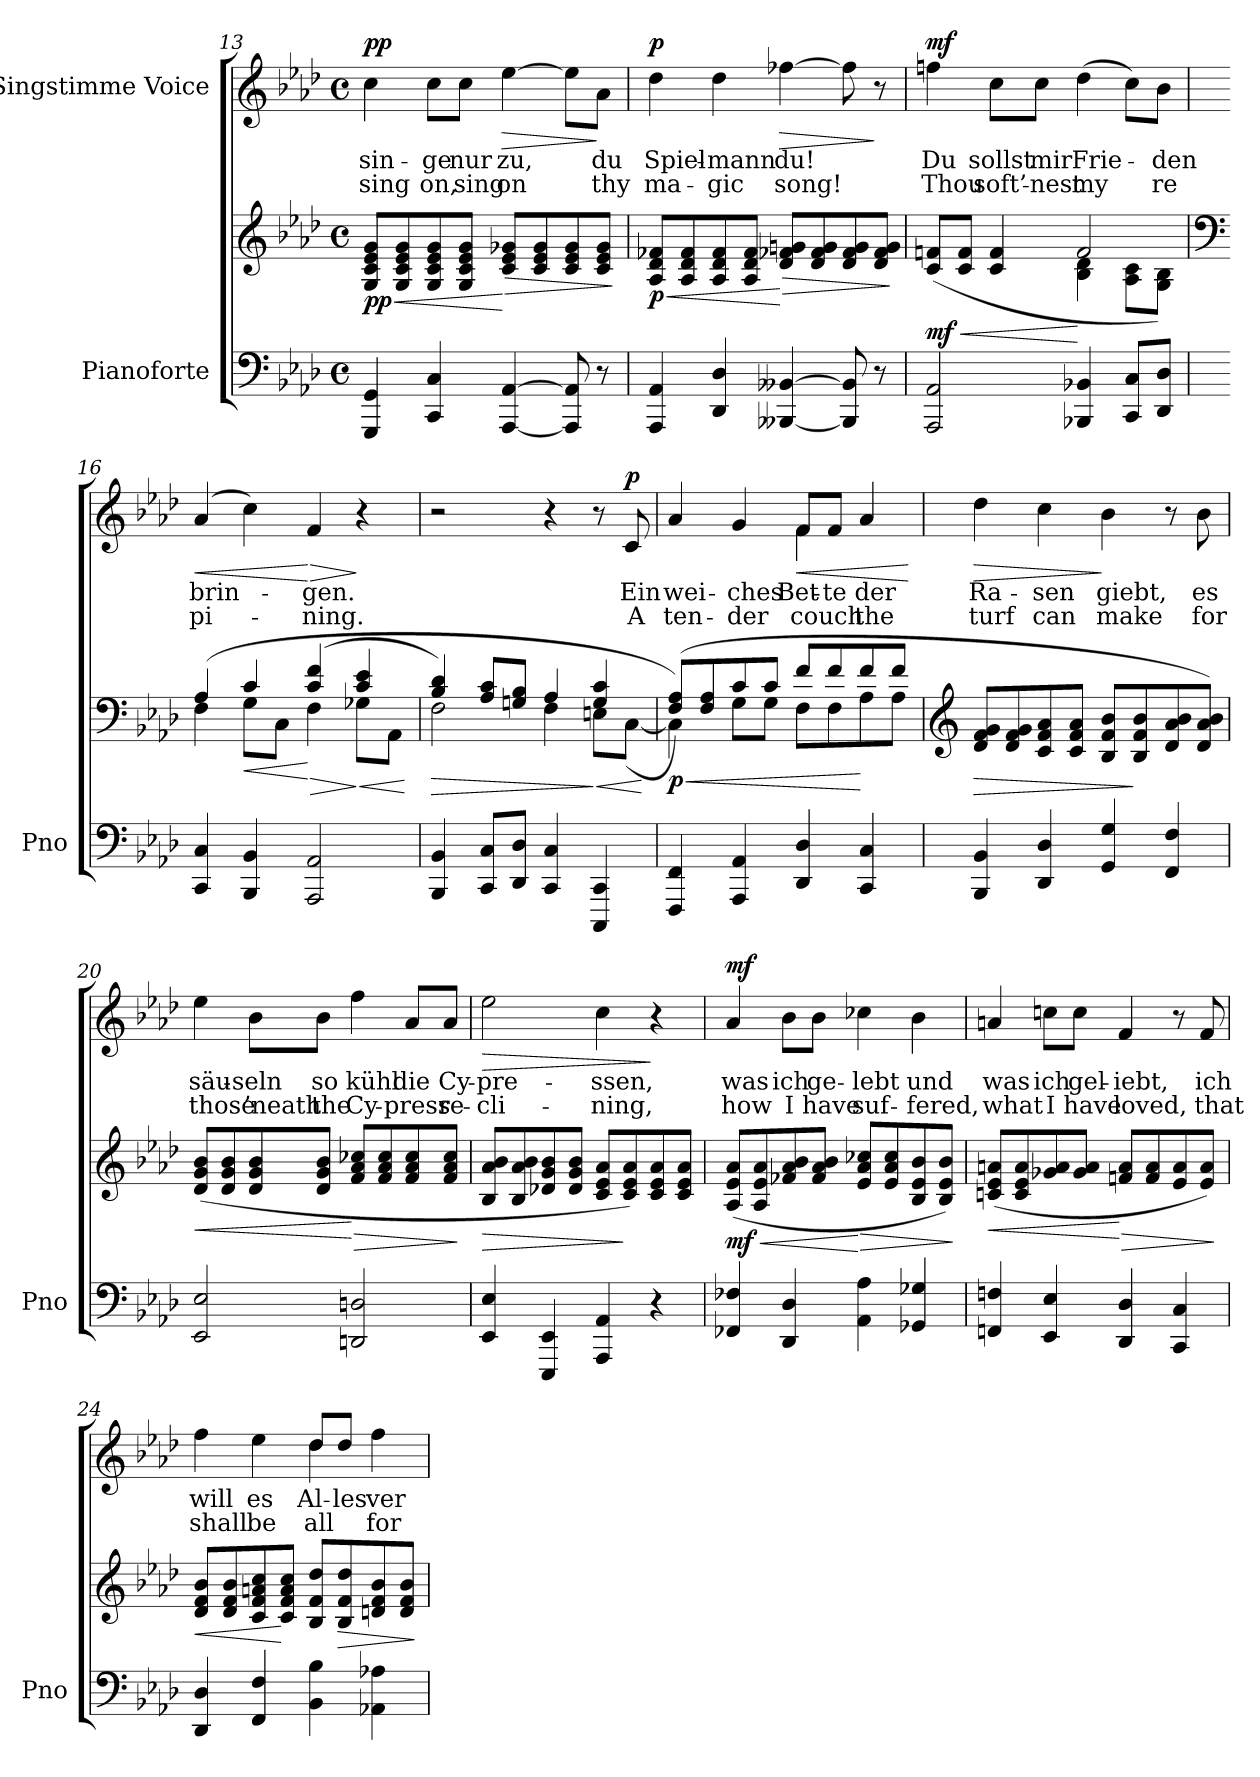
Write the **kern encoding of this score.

**kern	**kern	**dynam	**kern	**text	**text	**dynam
*part2	*part2	*part2	*part1	*part1	*part1	*part1
*staff3	*staff2	*staff2/3	*staff1	*staff1	*staff1	*staff1
*I"Pianoforte	*	*	*I"Singstimme Voice	*	*	*
*I'Pno	*	*	*	*	*	*
*clefF4	*clefG2	*	*clefG2	*	*	*
*k[b-e-a-d-]	*k[b-e-a-d-]	*	*k[b-e-a-d-]	*	*	*
*M4/4	*M4/4	*	*M4/4	*	*	*
*met(c)	*met(c)	*	*met(c)	*	*	*
=13	=13	=13	=13	=13	=13	=13
!	!	!LO:HP:b	!	!LO:LY:b	!LO:LY:b	!
!	!	!LO:DY:n=1:b	!	!	!	!LO:DY:a
4GGG/ 4GG/	8G/ 8c/ 8e-/ 8g/L	< pp	4cc\	sin-	sing	pp
.	8G/ 8c/ 8e-/ 8g/	.	.	.	.	.
!	!	!	!	!LO:LY:b	!LO:LY:b	!
4CC/ 4C/	8G/ 8c/ 8e-/ 8g/	.	8cc\L	-ge	on,	.
!	!	!	!	!LO:LY:b	!LO:LY:b	!
.	8G/ 8c/ 8e-/ 8g/J	.	8cc\J	nur	sing	.
!	!	!LO:HP:n=1:b	!	!LO:LY:b	!LO:LY:b	!LO:HP:b
[4AAA-/ [4AA-/	8c/ 8e-/ 8g-X/L	[ >	[4ee-\	zu,	on	>
.	8c/ 8e-/ 8g-/	.	.	.	.	.
8AAA-/] 8AA-/]	8c/ 8e-/ 8g-/	.	8ee-\L]	.	.	.
!	!	!	!	!LO:LY:b	!LO:LY:b	!
8r	8c/ 8e-/ 8g-/J	.	8a-\J	du	thy	]
.	.	]	.	.	.	.
=14	=14	=14	=14	=14	=14	=14
!	!	!LO:HP:b	!	!LO:LY:b	!LO:LY:b	!
!	!	!LO:DY:n=1:b	!	!	!	!LO:DY:a
4AAA-/ 4AA-/	8A-/ 8d-/ 8f-X/L	< p	4dd-\	Spiel-	ma-	p
.	8A-/ 8d-/ 8f-/	.	.	.	.	.
!	!	!	!	!LO:LY:b	!LO:LY:b	!
4DD-/ 4D-/	8A-/ 8d-/ 8f-/	.	4dd-\	-mann	-gic	.
.	8A-/ 8d-/ 8f-/J	.	.	.	.	.
!	!	!LO:HP:n=1:b	!	!LO:LY:b	!LO:LY:b	!LO:HP:b
[4BBB--X/ [4BB--X/	8d-/ 8f-X/ 8gn/L	[ >	[4ff-X\	du!	song!	>
.	8d-/ 8f-/ 8g/	.	.	.	.	.
8BBB--/] 8BB--/]	8d-/ 8f-/ 8g/	.	8ff-\]	.	.	.
8r	8d-/ 8f-/ 8g/J	.	8r	.	.	]
.	.	]	.	.	.	.
=15	=15	=15	=15	=15	=15	=15
!	!	!LO:HP:b	!	!LO:LY:b	!LO:LY:b	!
*	*^	*	*	*	*	*
!	!	!	!LO:DY:n=1:b	!	!	!	!LO:DY:a
2AAA-/ 2AA-/	(8c/ 8fn/L	2ryy	< mf	4ffn\	Du	Thou	mf
.	8c/ 8f/J	.	.	.	.	.	.
!	!	!	!	!	!LO:LY:b	!LO:LY:b	!
.	4c/ 4f/	.	.	8cc\L	sollst	soft’-	.
!	!	!	!	!	!LO:LY:b	!LO:LY:b	!
.	.	.	.	8cc\J	mir	-nest	.
!	!	!	!	!	!LO:LY:b	!LO:LY:b	!
4BBB-X/ 4BB-X/	2f/	4B-\ 4d-\	[	(4dd-\	Frie-	my	.
8CC/ 8C/L	.	8A-\ 8c\L	.	8cc\L)	.	.	.
!	!	!	!	!	!LO:LY:b	!LO:LY:b	!
8DD-/ 8D-/J	.	8G\ 8B-\J)	.	8b-\J	-den	re	.
!!LO:PB:g=z
=16	=16	=16	=16	=16	=16	=16	=16
*	*clefF4	*	*	*	*	*	*
!	!	!	!	!	!LO:LY:b	!LO:LY:b	!LO:HP:b
4CC/ 4C/	(4A-/	4F\	.	(4a-/	brin-	pi-	<
!	!	!	!LO:HP:b	!	!	!	!
4BBB-/ 4BB-/	4c/	8G\L	<	4cc\)	.	.	.
.	.	(>8C\J	.	.	.	.	.
!	!	!	!LO:HP:n=1:b	!	!LO:LY:b	!LO:LY:b	!LO:HP:n=1:b
2AAA-/ 2AA-/	(4c/ 4f/	4F\	[ >	4f/	-gen.	-ning.	[ >
!	!	!	!LO:HP:n=1:b	!	!	!	!
.	4c/ 4e-/	8G-X\L	] <	4r	.	.	]
.	.	8AA-\J	.	.	.	.	.
*	*v	*v	*	*	*	*	*
.	.	[	.	.	.	.
=17	=17	=17	=17	=17	=17	=17
!	!	!LO:HP:b	!	!	!	!
*	*^	*	*	*	*	*
4BBB-/ 4BB-/	4B-/ 4d-/)	2F\	>	2r	.	.	.
8CC/ 8C/L	8A-/ 8c/L	.	.	.	.	.	.
8DD-/ 8D-/J	8Gn/ 8B-/J	.	.	.	.	.	.
4CC/ 4C/	4A-/	4F\	.	4r	.	.	.
!	!	!	!LO:HP:n=1:b	!	!	!	!
4CCC/ 4CC/	4G/ 4c/	8En\L	] <	8r	.	.	.
!	!	!	!	!	!LO:LY:b	!LO:LY:b	!LO:DY:a
.	.	(>[8C\J	.	8c/	Ein	A	p
*	*v	*v	*	*	*	*	*
.	.	[	.	.	.	.
=18	=18	=18	=18	=18	=18	=18
!	!	!LO:HP:b	!	!LO:LY:b	!LO:LY:b	!
*	*^	*	*^	*	*	*
!	!	!	!LO:DY:n=1:b	!	!	!	!	!
4FFF/ 4FF/	(8F/ 8A-/L))	4C\]	< p	4a-/	2ryy	wei-	ten-	.
.	8F/ 8A-/	.	.	.	.	.	.	.
!	!	!	!	!	!	!LO:LY:b	!LO:LY:b	!
4AAA-/ 4AA-/	8c/	8G\L	.	4g/	.	-ches	-der	.
.	8c/J	8G\J	.	.	.	.	.	.
!	!	!	!	!	!	!LO:LY:b	!LO:LY:b	!LO:HP:b
4DD-/ 4D-/	8f/L	8F\L	.	8f/L	4f\	Bet-	couch	<
!	!	!	!	!	!	!LO:LY:b	!	!
.	8f/	8F\	.	8f/J	.	-te	.	.
!	!	!	!	!	!	!LO:LY:b	!LO:LY:b	!
4CC/ 4C/	8f/	8A-\	[	4a-/	4ryy	der	the	.
.	8f/J	8A-\J	.	.	.	.	.	.
*	*v	*v	*	*	*	*	*	*
*	*	*	*v	*v	*	*	*
.	.	.	.	.	.	[
=19	=19	=19	=19	=19	=19	=19
*	*clefG2	*	*	*	*	*
!	!	!LO:HP:b	!	!LO:LY:b	!LO:LY:b	!LO:HP:b
4BBB-/ 4BB-/	8d-/ 8f/ 8g/L	>	4dd-\	Ra-	turf	>
.	8d-/ 8f/ 8g/	.	.	.	.	.
!	!	!	!	!LO:LY:b	!LO:LY:b	!
4DD-/ 4D-/	8c/ 8f/ 8a-/	.	4cc\	-sen	can	.
.	8c/ 8f/ 8a-/J	.	.	.	.	.
!	!	!	!	!LO:LY:b	!LO:LY:b	!
4GG/ 4G/	8B-/ 8f/ 8b-/L	.	4b-\	giebt,	make	]
.	8B-/ 8f/ 8b-/	]	.	.	.	.
4FF/ 4F/	8d-/ 8a-/ 8b-/	.	8r	.	.	.
!	!	!	!	!LO:LY:b	!LO:LY:b	!
.	8d-/ 8a-/ 8b-/J)	.	8b-\	es	for	.
!!LO:LB:g=z
=20	=20	=20	=20	=20	=20	=20
!	!	!LO:HP:b	!	!LO:LY:b	!LO:LY:b	!
2EE-/ 2E-/	(8d-/ 8g/ 8b-/L	<	4ee-\	säu-	those	.
.	8d-/ 8g/ 8b-/	.	.	.	.	.
!	!	!	!	!LO:LY:b	!LO:LY:b	!
.	8d-/ 8g/ 8b-/	.	8b-\L	-seln	’neath	.
!	!	!	!	!LO:LY:b	!LO:LY:b	!
.	8d-/ 8g/ 8b-/J	.	8b-\J	so	the	.
!	!	!LO:HP:n=1:b	!	!LO:LY:b	!LO:LY:b	!
2DDn/ 2Dn/	8f/ 8a-/ 8cc-X/L	[ >	4ff\	kühl	Cy-	.
.	8f/ 8a-/ 8cc-/	.	.	.	.	.
!	!	!	!	!LO:LY:b	!LO:LY:b	!
.	8f/ 8a-/ 8cc-/	.	8a-/L	die	-press	.
!	!	!	!	!LO:LY:b	!LO:LY:b	!
.	8f/ 8a-/ 8cc-/J	.	8a-/J	Cy-	re-	.
.	.	]	.	.	.	.
=21	=21	=21	=21	=21	=21	=21
!	!	!LO:HP:b	!	!LO:LY:b	!LO:LY:b	!LO:HP:b
4EE-/ 4E-/	8B-/ 8a-/ 8b-/L	>	2ee-\	-pre-	-cli-	>
.	8B-/ 8a-/ 8b-/	.	.	.	.	.
4EEE-/ 4EE-/	8d-X/ 8g/ 8b-/	.	.	.	.	.
.	8d-/ 8g/ 8b-/J	.	.	.	.	.
!	!	!	!	!LO:LY:b	!LO:LY:b	!
4AAA-/ 4AA-/	8c/ 8e-/ 8a-/L	.	4cc\	-ssen,	-ning,	.
.	8c/ 8e-/ 8a-/)	]	.	.	.	.
4r	8c/ 8e-/ 8a-/	.	4r	.	.	]
.	8c/ 8e-/ 8a-/J	.	.	.	.	.
=22	=22	=22	=22	=22	=22	=22
!	!	!LO:HP:b	!	!LO:LY:b	!LO:LY:b	!
!	!	!LO:DY:n=1:b	!	!	!	!LO:DY:a
4FF-X/ 4F-X/	(>8A-/ 8e-/ 8a-/L	< mf	4a-/	was	how	mf
.	8A-/ 8e-/ 8a-/	.	.	.	.	.
!	!	!	!	!LO:LY:b	!LO:LY:b	!
4DD-/ 4D-/	8f-X/ 8a-/ 8b-/	.	8b-\L	ich	I	.
!	!	!	!	!LO:LY:b	!LO:LY:b	!
.	8f-/ 8a-/ 8b-/J	.	8b-\J	ge-	have	.
!	!	!LO:HP:n=1:b	!	!LO:LY:b	!LO:LY:b	!
4AA-\ 4A-\	8e-/ 8a-/ 8cc-X/L	[ >	4cc-X\	-lebt	suf-	.
.	8e-/ 8a-/ 8cc-/	.	.	.	.	.
!	!	!	!	!LO:LY:b	!LO:LY:b	!
4GG-X/ 4G-X/	8B-/ 8e-/ 8b-/	.	4b-\	und	-fered,	.
.	8B-/ 8e-/ 8b-/J)	.	.	.	.	.
.	.	]	.	.	.	.
!!LO:LB:g=z
=23	=23	=23	=23	=23	=23	=23
!	!	!LO:HP:b	!	!LO:LY:b	!LO:LY:b	!
4FFn/ 4Fn/	(>8cn/ 8e-/ 8an/L	<	4an/	was	what	.
.	8c/ 8e-/ 8a/	.	.	.	.	.
!	!	!	!	!LO:LY:b	!LO:LY:b	!
4EE-/ 4E-/	8g-X/ 8a/	.	8ccn\L	ich	I	.
!	!	!	!	!LO:LY:b	!LO:LY:b	!
.	8g-/ 8a/J	.	8cc\J	gel-	have	.
!	!	!LO:HP:n=1:b	!	!LO:LY:b	!LO:LY:b	!
4DD-/ 4D-/	8fn/ 8a/L	[ >	4f/	-iebt,	loved,	.
.	8f/ 8a/	.	.	.	.	.
4CC/ 4C/	8e-/ 8a/	.	8r	.	.	.
!	!	!	!	!LO:LY:b	!LO:LY:b	!
.	8e-/ 8a/J)	.	8f/	ich	that	.
.	.	]	.	.	.	.
!!LO:LB:g=z
=24	=24	=24	=24	=24	=24	=24
!	!	!LO:HP:b	!	!LO:LY:b	!LO:LY:b	!
*	*	*	*^	*	*	*
4DD-/ 4D-/	8d-/ 8f/ 8b-/L	<	4ff\	2ryy	will	shall	.
.	8d-/ 8f/ 8b-/	.	.	.	.	.	.
!	!	!	!	!	!LO:LY:b	!LO:LY:b	!
4FF/ 4F/	8c/ 8f/ 8an/ 8cc/	.	4ee-\	.	es	be	.
.	8c/ 8f/ 8a/ 8cc/J	[	.	.	.	.	.
!	!	!	!	!	!LO:LY:b	!LO:LY:b	!
4BB-\ 4B-\	8B-/ 8f/ 8dd-/L	.	8dd-/L	4dd-\	Al-	all	.
!	!	!LO:HP:b	!	!	!LO:LY:b	!	!
.	8B-/ 8f/ 8dd-/	>	8dd-/J	.	-les	.	.
!	!	!	!	!	!LO:LY:b	!LO:LY:b	!
4AA-X\ 4A-X\	8dn/ 8f/ 8b-/	.	4ff\	4ryy	ver-	for-	.
.	8d/ 8f/ 8b-/J	.	.	.	.	.	.
*	*	*	*v	*v	*	*	*
.	.	]	.	.	.	.
=	=	=	=	=	=	=
*-	*-	*-	*-	*-	*-	*-
